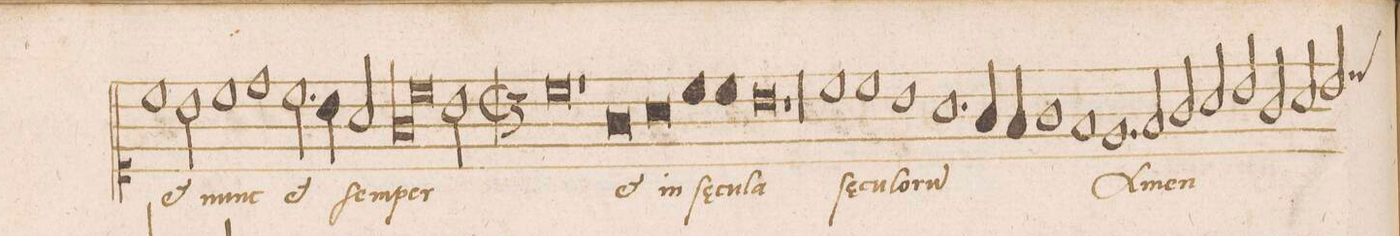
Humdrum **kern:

**kern	**text
*I"DISCANTVS	*
*clefC1	*
*k[]	*
*met(C|)	*
*M2/1	*
1cc	et
2b\	nunc
=206	=206
1cc	.
1dd	.
=207	=207
2.cc\	et
4b\	.
2a/	ſem-
*lig	*
1g	-per
=208	=208
1cc	.
*Xlig	*
2b\	.
=209	=209
*M3/1	*
0cc	.
1r	.
=210	=210
*col	*
0g	et
0a	in
=211	=211
1cc	ſae-
1cc	-cu-
*Xcol	*
=212	=212
0b	-la
1r	.
=213	=213
0.r	.
=214	=214
0.r	.
=215	=215
1cc	ſae-
1cc	-cu-
1b	-lo-
=216	=216
1.a	-ru(m)
4g/	.
4f/	.
1g	.
=217	=217
1f	.
1.e	A-
2f/	-men
=218	=218
2g/	.
2a/	.
2b/	.
2g/	.
2a/	.
*custos:ccc	*
2b/	.
=219	=219
*-	*-
